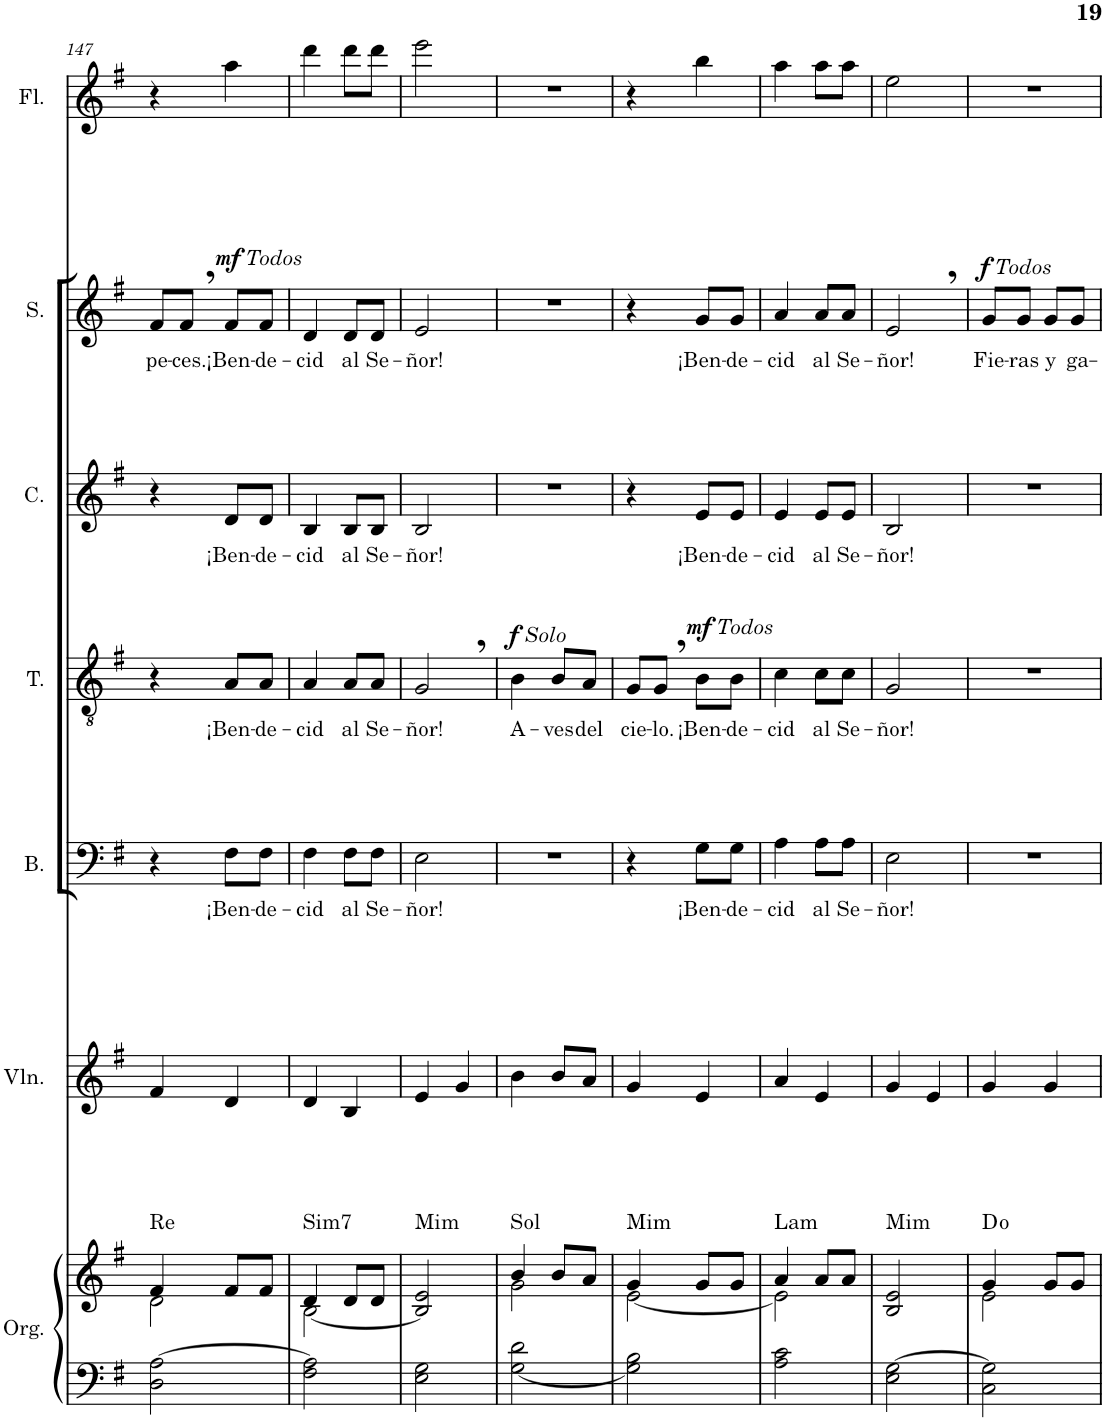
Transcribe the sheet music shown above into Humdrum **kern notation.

**kern	**kern	**harte	**kern	**kern	**text	**kern	**text	**dynam	**kern	**text	**kern	**text	**dynam	**kern
*part7	*part7	*part7	*part6	*part5	*part5	*part4	*part4	*part4	*part3	*part3	*part2	*part2	*part2	*part1
*staff8	*staff7	*	*staff6	*staff5	*staff5	*staff4	*staff4	*staff4	*staff3	*staff3	*staff2	*staff2	*staff2	*staff1
*I"Órgano	*	*	*I"Violín	*I"Bajo	*	*I"Tenor	*	*	*I"Contralto	*	*I"Soprano	*	*	*I"Flauta
*	*	*	*I'Vln.	*I'B.	*	*I'T.	*	*	*I'C.	*	*I'S.	*	*	*I'Fl.
!!LO:PB:g=z
*clefF4	*clefG2	*	*clefG2	*clefF4	*	*clefGv2	*	*	*clefG2	*	*clefG2	*	*	*clefG2
*k[f#]	*k[f#]	*	*k[f#]	*k[f#]	*	*k[f#]	*	*	*k[f#]	*	*k[f#]	*	*	*k[f#]
*M2/4	*M2/4	*	*M2/4	*M2/4	*	*M2/4	*	*	*M2/4	*	*M2/4	*	*	*M2/4
=147	=147	=147	=147	=147	=147	=147	=147	=147	=147	=147	=147	=147	=147	=147
*	*^	*	*	*	*	*	*	*	*	*	*	*	*	*
!	!	!	!LO:H:kt=Re	!	!	!	!	!	!	!	!	!	!LO:LY:b	!	!
2D\ [2A\	4f#/	2d\	N	4f#/	4r	.	4r	.	.	4r	.	8f#/L	pe-	.	4r
!	!	!	!	!	!	!	!	!	!	!	!	!	!LO:LY:b	!	!
.	.	.	.	.	.	.	.	.	.	.	.	8f#,/J	-ces.	.	.
!	!	!	!	!	!	!	!	!	!	!	!	!LO:TX:a:i:t=Todos	!	!	!
!	!	!	!	!	!	!LO:LY:b	!	!LO:LY:b	!	!	!LO:LY:b	!	!LO:LY:b	!LO:DY:a	!
.	8f#/L	.	.	4d/	8F#\L	¡Ben-	8A/L	¡Ben-	.	8d/L	¡Ben-	8f#/L	¡Ben-	mf	4aa\
!	!	!	!	!	!	!LO:LY:b	!	!LO:LY:b	!	!	!LO:LY:b	!	!LO:LY:b	!	!
.	8f#/J	.	.	.	8F#\J	-de-	8A/J	-de-	.	8d/J	-de-	8f#/J	-de-	.	.
=148	=148	=148	=148	=148	=148	=148	=148	=148	=148	=148	=148	=148	=148	=148	=148
!	!	!	!LO:H:kt=Sim7	!	!	!LO:LY:b	!	!LO:LY:b	!	!	!LO:LY:b	!	!LO:LY:b	!	!
2F#\ 2A\]	4d/	[2B\	N	4d/	4F#\	-cid	4A/	-cid	.	4B/	-cid	4d/	-cid	.	4ddd\
!	!	!	!	!	!	!LO:LY:b	!	!LO:LY:b	!	!	!LO:LY:b	!	!LO:LY:b	!	!
.	8d/L	.	.	4B/	8F#\L	al	8A/L	al	.	8B/L	al	8d/L	al	.	8ddd\L
!	!	!	!	!	!	!LO:LY:b	!	!LO:LY:b	!	!	!LO:LY:b	!	!LO:LY:b	!	!
.	8d/J	.	.	.	8F#\J	Se-	8A/J	Se-	.	8B/J	Se-	8d/J	Se-	.	8ddd\J
*	*v	*v	*	*	*	*	*	*	*	*	*	*	*	*	*
=149	=149	=149	=149	=149	=149	=149	=149	=149	=149	=149	=149	=149	=149	=149
!	!	!LO:H:kt=Mim	!	!	!LO:LY:b	!	!LO:LY:b	!	!	!LO:LY:b	!	!LO:LY:b	!	!
2E\ 2G\	2B/] 2e/	N	4e/	2E\	-ñor!	2G,/	-ñor!	.	2B/	-ñor!	2e/	-ñor!	.	2eee\
.	.	.	4g/	.	.	.	.	.	.	.	.	.	.	.
=150	=150	=150	=150	=150	=150	=150	=150	=150	=150	=150	=150	=150	=150	=150
*	*^	*	*	*	*	*	*	*	*	*	*	*	*	*
!	!	!	!	!	!	!	!LO:TX:a:i:t=Solo	!	!	!	!	!	!	!	!
!	!	!	!LO:H:kt=Sol	!	!	!	!	!LO:LY:b	!LO:DY:a	!	!	!	!	!	!
[2G\ 2d\	4b/	2g\	N	4b\	2r	.	4B\	A-	f	2r	.	2r	.	.	2r
!	!	!	!	!	!	!	!	!LO:LY:b	!	!	!	!	!	!	!
.	8b/L	.	.	8b/L	.	.	8B/L	-ves	.	.	.	.	.	.	.
!	!	!	!	!	!	!	!	!LO:LY:b	!	!	!	!	!	!	!
.	8a/J	.	.	8a/J	.	.	8A/J	del	.	.	.	.	.	.	.
=151	=151	=151	=151	=151	=151	=151	=151	=151	=151	=151	=151	=151	=151	=151	=151
!	!	!	!LO:H:kt=Mim	!	!	!	!	!LO:LY:b	!	!	!	!	!	!	!
2G\] 2B\	4g/	[2e\	N	4g/	4r	.	8G/L	cie-	.	4r	.	4r	.	.	4r
!	!	!	!	!	!	!	!	!LO:LY:b	!	!	!	!	!	!	!
.	.	.	.	.	.	.	8G,/J	-lo.	.	.	.	.	.	.	.
!	!	!	!	!	!	!	!LO:TX:a:i:t=Todos	!	!	!	!	!	!	!	!
!	!	!	!	!	!	!LO:LY:b	!	!LO:LY:b	!LO:DY:a	!	!LO:LY:b	!	!LO:LY:b	!	!
.	8g/L	.	.	4e/	8G\L	¡Ben-	8B\L	¡Ben-	mf	8e/L	¡Ben-	8g/L	¡Ben-	.	4bb\
!	!	!	!	!	!	!LO:LY:b	!	!LO:LY:b	!	!	!LO:LY:b	!	!LO:LY:b	!	!
.	8g/J	.	.	.	8G\J	-de-	8B\J	-de-	.	8e/J	-de-	8g/J	-de-	.	.
=152	=152	=152	=152	=152	=152	=152	=152	=152	=152	=152	=152	=152	=152	=152	=152
!	!	!	!LO:H:kt=Lam	!	!	!LO:LY:b	!	!LO:LY:b	!	!	!LO:LY:b	!	!LO:LY:b	!	!
2A\ 2c\	4a/	2e\]	N	4a/	4A\	-cid	4c\	-cid	.	4e/	-cid	4a/	-cid	.	4aa\
!	!	!	!	!	!	!LO:LY:b	!	!LO:LY:b	!	!	!LO:LY:b	!	!LO:LY:b	!	!
.	8a/L	.	.	4e/	8A\L	al	8c\L	al	.	8e/L	al	8a/L	al	.	8aa\L
!	!	!	!	!	!	!LO:LY:b	!	!LO:LY:b	!	!	!LO:LY:b	!	!LO:LY:b	!	!
.	8a/J	.	.	.	8A\J	Se-	8c\J	Se-	.	8e/J	Se-	8a/J	Se-	.	8aa\J
*	*v	*v	*	*	*	*	*	*	*	*	*	*	*	*	*
=153	=153	=153	=153	=153	=153	=153	=153	=153	=153	=153	=153	=153	=153	=153
!	!	!LO:H:kt=Mim	!	!	!LO:LY:b	!	!LO:LY:b	!	!	!LO:LY:b	!	!LO:LY:b	!	!
2E\ [2G\	2B/ 2e/	N	4g/	2E\	-ñor!	2G/	-ñor!	.	2B/	-ñor!	2e,/	-ñor!	.	2ee\
.	.	.	4e/	.	.	.	.	.	.	.	.	.	.	.
=154	=154	=154	=154	=154	=154	=154	=154	=154	=154	=154	=154	=154	=154	=154
*	*^	*	*	*	*	*	*	*	*	*	*	*	*	*
!	!	!	!	!	!	!	!	!	!	!	!	!LO:TX:a:i:t=Todos	!	!	!
!	!	!	!	!	!	!	!	!	!	!	!	!	!LO:LY:b	!LO:DY:a	!
2C\ 2G\]	4g/	2e\	D:dim	4g/	2r	.	2r	.	.	2r	.	8g/L	-Fie-	f	2r
!	!	!	!	!	!	!	!	!	!	!	!	!	!LO:LY:b	!	!
.	.	.	.	.	.	.	.	.	.	.	.	8g/J	-ras	.	.
!	!	!	!	!	!	!	!	!	!	!	!	!	!LO:LY:b	!	!
.	8g/L	.	.	4g/	.	.	.	.	.	.	.	8g/L	y	.	.
!	!	!	!	!	!	!	!	!	!	!	!	!	!LO:LY:b	!	!
.	8g/J	.	.	.	.	.	.	.	.	.	.	8g/J	ga-	.	.
*	*v	*v	*	*	*	*	*	*	*	*	*	*	*	*	*
=	=	=	=	=	=	=	=	=	=	=	=	=	=	=
*-	*-	*-	*-	*-	*-	*-	*-	*-	*-	*-	*-	*-	*-	*-
